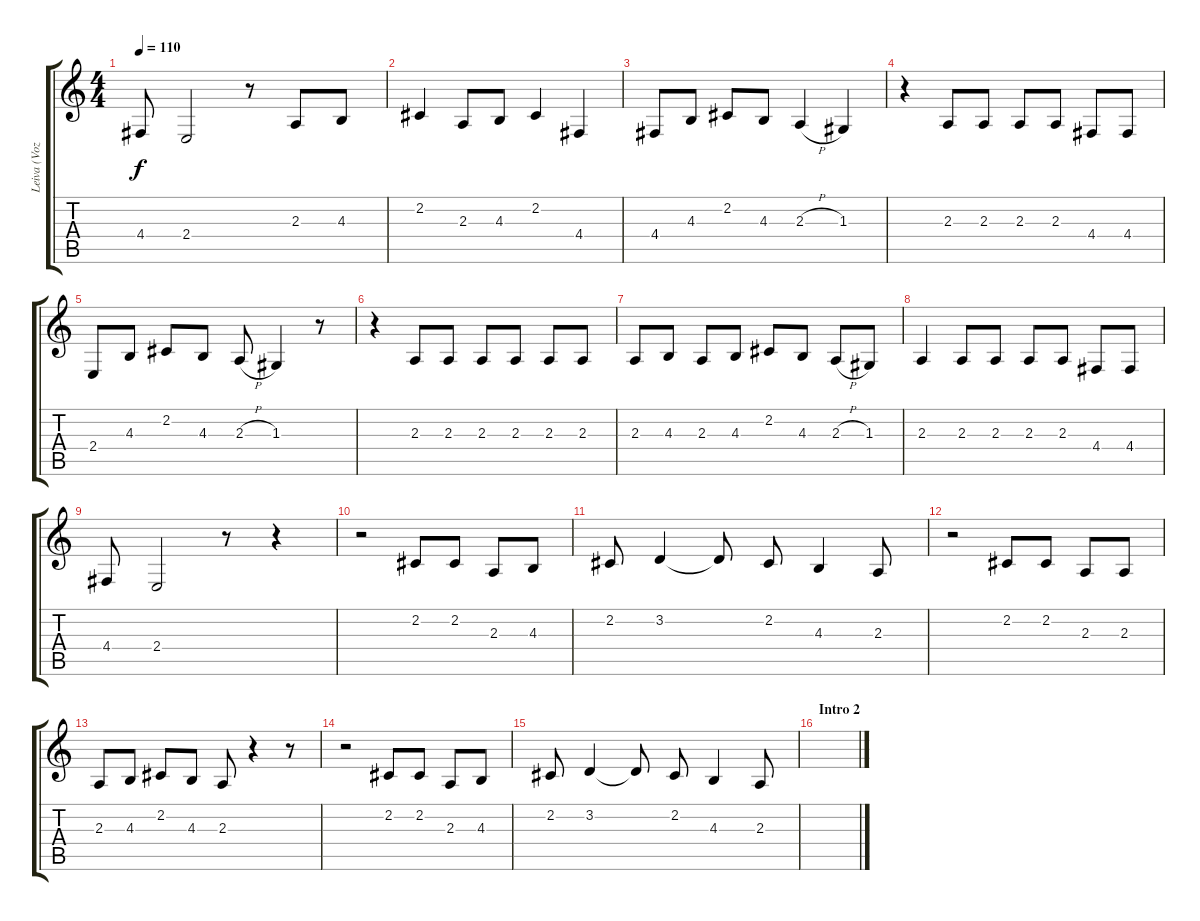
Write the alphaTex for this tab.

\track ("Leiva (Voz)" "Leiva (Voz") {instrument cello}
\staff {score tabs}
\tuning (E4 B3 G3 D3 A2 E2) {hide}
\ts (4 4)
\tempo 110
\clef g2
\ks c
4.4.8{dy f} 2.4.2 r.8 2.3.8 4.3.8 |
2.2.4 2.3.8 4.3.8 2.2.4 4.4.4 |
4.4.8 4.3.8 2.2.8 4.3.8 2.3{h}.4 1.3.4 |
r.4 2.3.8 2.3.8 2.3.8 2.3.8 4.4.8 4.4.8 |
2.4.8 4.3.8 2.2.8 4.3.8 2.3{h}.8 1.3.4 r.8 |
r.4 2.3.8 2.3.8 2.3.8 2.3.8 2.3.8 2.3.8 |
2.3.8 4.3.8 2.3.8 4.3.8 2.2.8 4.3.8 2.3{h}.8 1.3.8 |
2.3.4 2.3.8 2.3.8 2.3.8 2.3.8 4.4.8 4.4.8 |
4.4.8 2.4.2 r.8 r.4 |
r.2 2.2.8 2.2.8 2.3.8 4.3.8 |
2.2.8 3.2.4 3.2{t}.8 2.2.8 4.3.4 2.3.8 |
r.2 2.2.8 2.2.8 2.3.8 2.3.8 |
2.3.8 4.3.8 2.2.8 4.3.8 2.3.8 r.4 r.8 |
r.2 2.2.8 2.2.8 2.3.8 4.3.8 |
2.2.8 3.2.4 3.2{t}.8 2.2.8 4.3.4 2.3.8 |
\section ("" "Intro 2")
